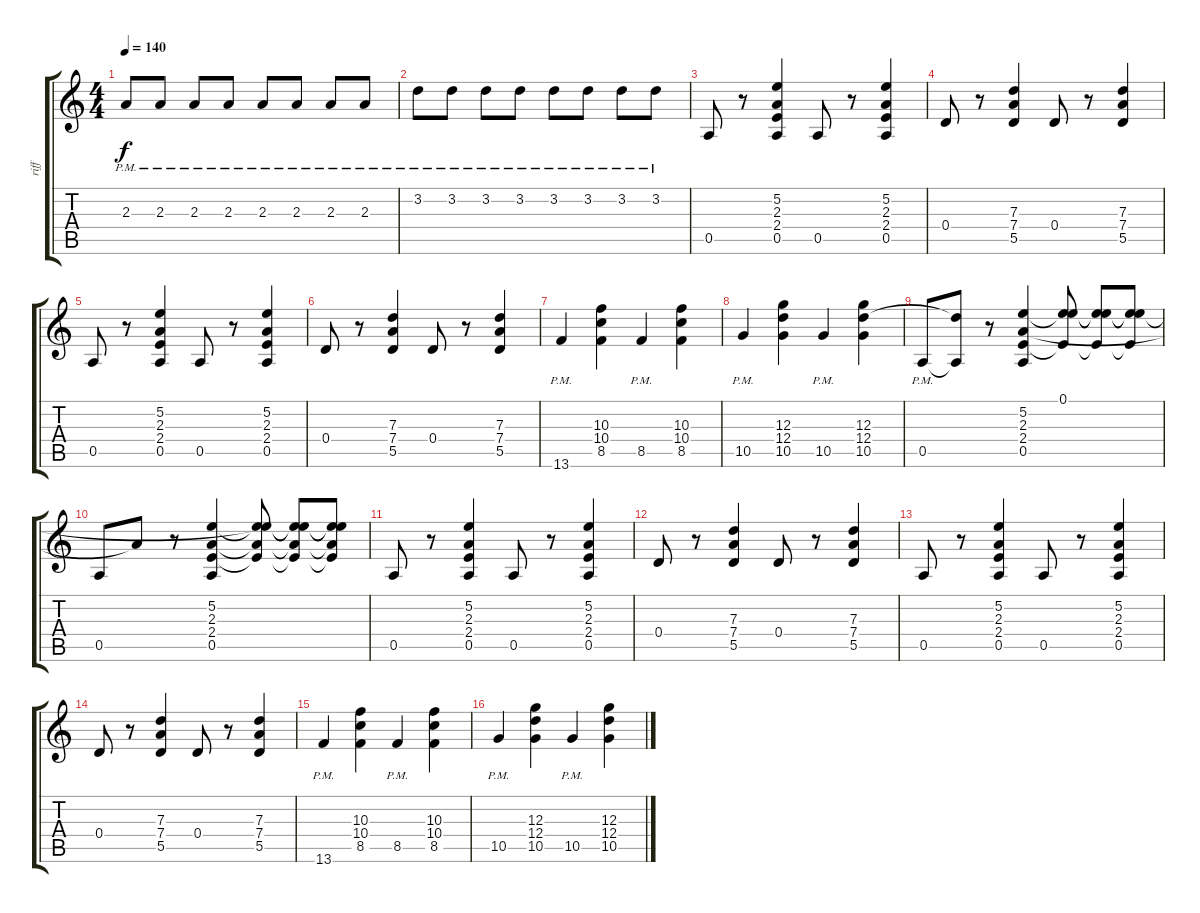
\track ("riff" "riff") {instrument distortionguitar}
\staff {score tabs}
\tuning (E4 B3 G3 D3 A2 E2) {hide}
\ts (4 4)
\tempo 140
\clef g2
\ks c
2.3{pm}.8{dy f instrument distortionguitar} 2.3{pm}.8 2.3{pm}.8 2.3{pm}.8 2.3{pm}.8 2.3{pm}.8 2.3{pm}.8 2.3{pm}.8 |
3.2{pm}.8 3.2{pm}.8 3.2{pm}.8 3.2{pm}.8 3.2{pm}.8 3.2{pm}.8 3.2{pm}.8 3.2{pm}.8 |
0.5.8 r.8 (5.2 2.3 2.4 0.5).4 0.5.8 r.8 (5.2 2.3 2.4 0.5).4 |
0.4.8 r.8 (7.3 7.4 5.5).4 0.4.8 r.8 (7.3 7.4 5.5).4 |
0.5.8 r.8 (5.2 2.3 2.4 0.5).4 0.5.8 r.8 (5.2 2.3 2.4 0.5).4 |
0.4.8 r.8 (7.3 7.4 5.5).4 0.4.8 r.8 (7.3 7.4 5.5).4 |
13.6{pm}.4 (10.3 10.4 8.5).4 8.5{pm}.4 (10.3 10.4 8.5).4 |
10.5{pm}.4 (12.3 12.4 10.5).4 10.5{pm}.4 (12.3 12.4 10.5).4 |
0.5{pm}.8 (12.4{t} 0.5{t}).8 r.8 (5.2 2.3 2.4 0.5).4 (0.1 5.2{t} 2.4{t}).8 (0.1{t} 5.2{t} 2.4{t}).8 (0.1{t} 5.2{t} 2.4{t}).8 |
0.5.8 2.3{t}.8 r.8 (5.2 2.3 2.4 0.5).4 (0.1{t} 5.2{t} 2.3{t} 2.4{t}).8 (0.1{t} 5.2{t} 2.3{t} 2.4{t}).8 (0.1{t} 5.2{t} 2.3{t} 2.4{t}).8 |
0.5.8 r.8 (5.2 2.3 2.4 0.5).4 0.5.8 r.8 (5.2 2.3 2.4 0.5).4 |
0.4.8 r.8 (7.3 7.4 5.5).4 0.4.8 r.8 (7.3 7.4 5.5).4 |
0.5.8 r.8 (5.2 2.3 2.4 0.5).4 0.5.8 r.8 (5.2 2.3 2.4 0.5).4 |
0.4.8 r.8 (7.3 7.4 5.5).4 0.4.8 r.8 (7.3 7.4 5.5).4 |
13.6{pm}.4 (10.3 10.4 8.5).4 8.5{pm}.4 (10.3 10.4 8.5).4 |
10.5{pm}.4 (12.3 12.4 10.5).4 10.5{pm}.4 (12.3 12.4 10.5).4
